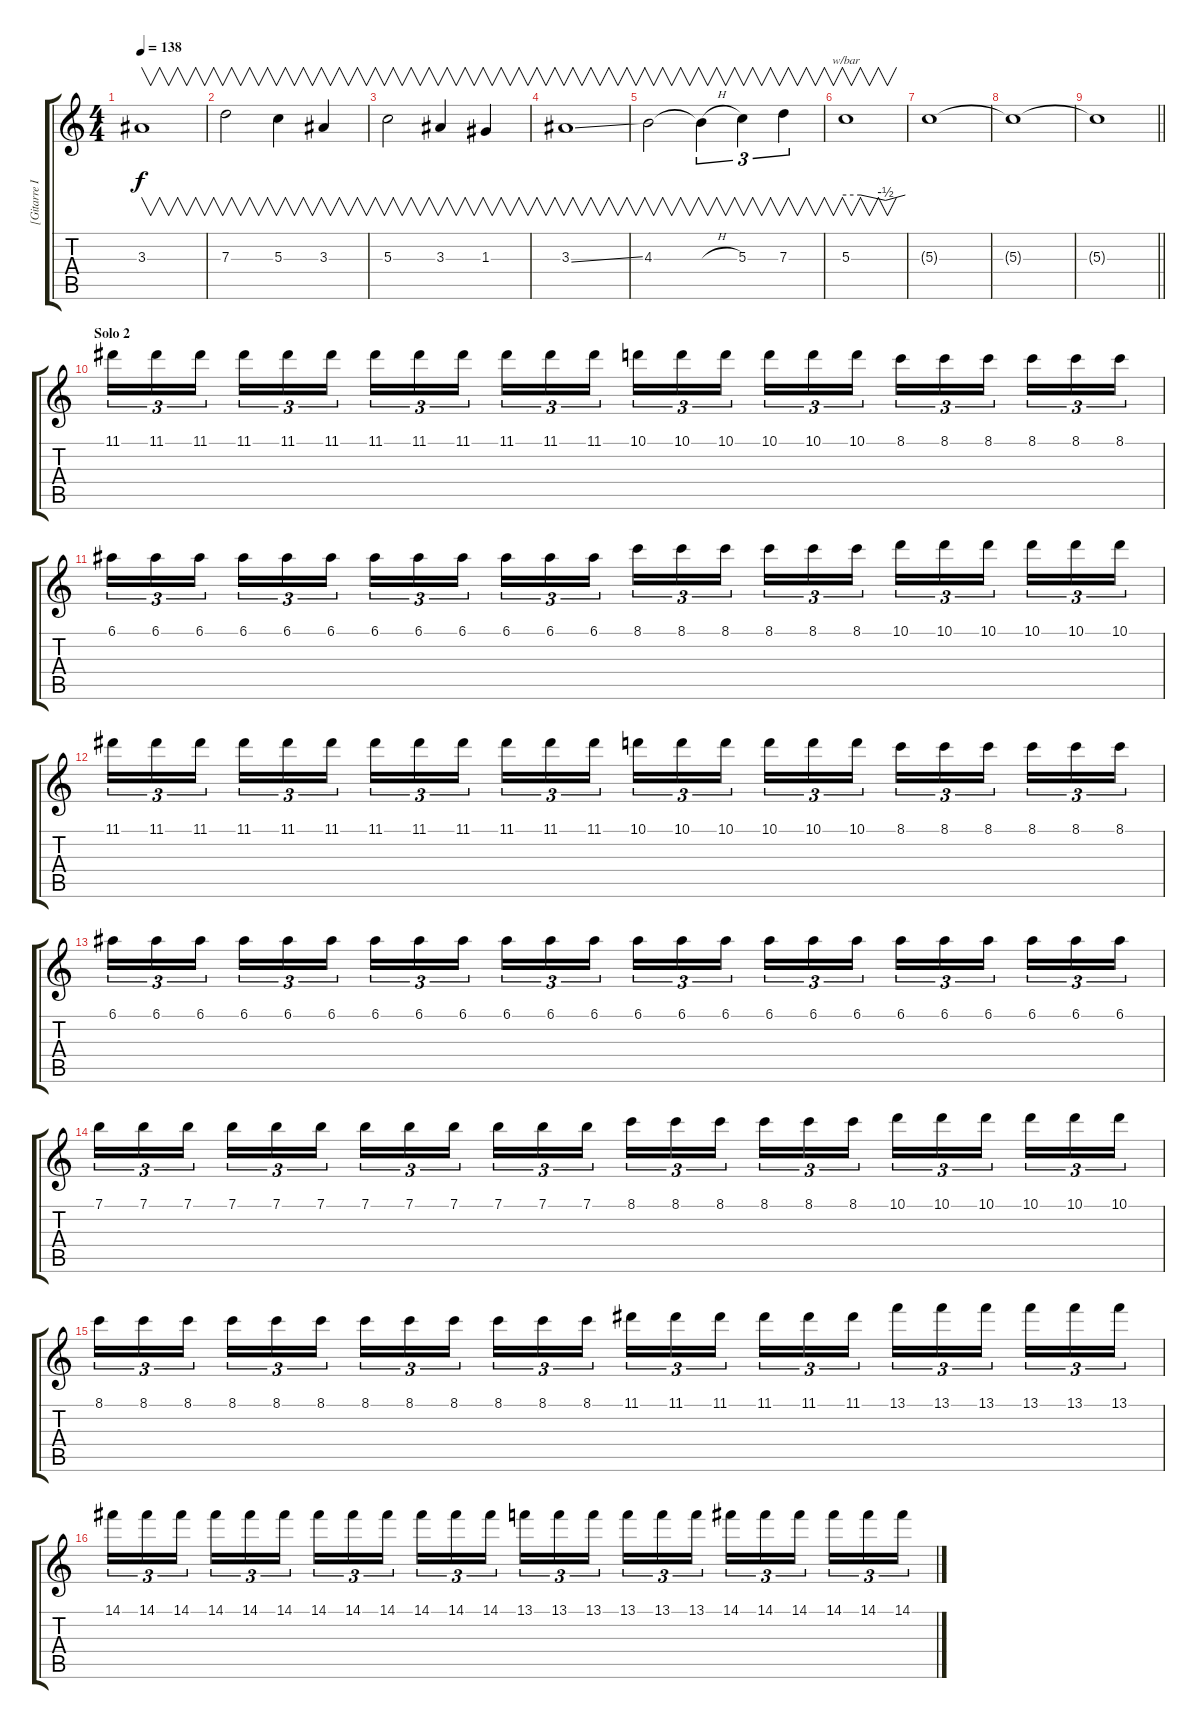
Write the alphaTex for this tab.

\track ("[Gitarre I]" "[Gitarre I") {instrument overdrivenguitar}
\staff {score tabs}
\tuning (E4 B3 G3 D3 A2 E2) {hide}
\ts (4 4)
\tempo 138
\clef g2
\ks c
3.3.1{v dy f} |
7.3.2{v} 5.3.4{v} 3.3.4{v} |
5.3.2{v} 3.3.4{v} 1.3.4{v} |
3.3{ss}.1{v} |
4.3.2{v} 4.3{h t}.4{v tu (3 2)} 5.3.4{v tu (3 2)} 7.3.4{v tu (3 2)} |
5.3.1{v tbe (custom default 0 0 15 0 40 -2 60 0)} |
5.3{t}.1 |
5.3{t}.1 |
\barLineRight lightlight
5.3{t}.1 |
\section ("" "Solo 2")
11.1.16{tu (3 2) volume 14 balance 2 instrument overdrivenguitar} 11.1.16{tu (3 2)} 11.1.16{tu (3 2) beam splitsecondary} 11.1.16{tu (3 2)} 11.1.16{tu (3 2)} 11.1.16{tu (3 2)} 11.1.16{tu (3 2)} 11.1.16{tu (3 2)} 11.1.16{tu (3 2) beam splitsecondary} 11.1.16{tu (3 2)} 11.1.16{tu (3 2)} 11.1.16{tu (3 2)} 10.1.16{tu (3 2)} 10.1.16{tu (3 2)} 10.1.16{tu (3 2) beam splitsecondary} 10.1.16{tu (3 2)} 10.1.16{tu (3 2)} 10.1.16{tu (3 2)} 8.1.16{tu (3 2)} 8.1.16{tu (3 2)} 8.1.16{tu (3 2) beam splitsecondary} 8.1.16{tu (3 2)} 8.1.16{tu (3 2)} 8.1.16{tu (3 2)} |
6.1.16{tu (3 2)} 6.1.16{tu (3 2)} 6.1.16{tu (3 2) beam splitsecondary} 6.1.16{tu (3 2)} 6.1.16{tu (3 2)} 6.1.16{tu (3 2)} 6.1.16{tu (3 2)} 6.1.16{tu (3 2)} 6.1.16{tu (3 2) beam splitsecondary} 6.1.16{tu (3 2)} 6.1.16{tu (3 2)} 6.1.16{tu (3 2)} 8.1.16{tu (3 2)} 8.1.16{tu (3 2)} 8.1.16{tu (3 2) beam splitsecondary} 8.1.16{tu (3 2)} 8.1.16{tu (3 2)} 8.1.16{tu (3 2)} 10.1.16{tu (3 2)} 10.1.16{tu (3 2)} 10.1.16{tu (3 2) beam splitsecondary} 10.1.16{tu (3 2)} 10.1.16{tu (3 2)} 10.1.16{tu (3 2)} |
11.1.16{tu (3 2)} 11.1.16{tu (3 2)} 11.1.16{tu (3 2) beam splitsecondary} 11.1.16{tu (3 2)} 11.1.16{tu (3 2)} 11.1.16{tu (3 2)} 11.1.16{tu (3 2)} 11.1.16{tu (3 2)} 11.1.16{tu (3 2) beam splitsecondary} 11.1.16{tu (3 2)} 11.1.16{tu (3 2)} 11.1.16{tu (3 2)} 10.1.16{tu (3 2)} 10.1.16{tu (3 2)} 10.1.16{tu (3 2) beam splitsecondary} 10.1.16{tu (3 2)} 10.1.16{tu (3 2)} 10.1.16{tu (3 2)} 8.1.16{tu (3 2)} 8.1.16{tu (3 2)} 8.1.16{tu (3 2) beam splitsecondary} 8.1.16{tu (3 2)} 8.1.16{tu (3 2)} 8.1.16{tu (3 2)} |
6.1.16{tu (3 2)} 6.1.16{tu (3 2)} 6.1.16{tu (3 2) beam splitsecondary} 6.1.16{tu (3 2)} 6.1.16{tu (3 2)} 6.1.16{tu (3 2)} 6.1.16{tu (3 2)} 6.1.16{tu (3 2)} 6.1.16{tu (3 2) beam splitsecondary} 6.1.16{tu (3 2)} 6.1.16{tu (3 2)} 6.1.16{tu (3 2)} 6.1.16{tu (3 2)} 6.1.16{tu (3 2)} 6.1.16{tu (3 2) beam splitsecondary} 6.1.16{tu (3 2)} 6.1.16{tu (3 2)} 6.1.16{tu (3 2)} 6.1.16{tu (3 2)} 6.1.16{tu (3 2)} 6.1.16{tu (3 2) beam splitsecondary} 6.1.16{tu (3 2)} 6.1.16{tu (3 2)} 6.1.16{tu (3 2)} |
7.1.16{tu (3 2)} 7.1.16{tu (3 2)} 7.1.16{tu (3 2) beam splitsecondary} 7.1.16{tu (3 2)} 7.1.16{tu (3 2)} 7.1.16{tu (3 2)} 7.1.16{tu (3 2)} 7.1.16{tu (3 2)} 7.1.16{tu (3 2) beam splitsecondary} 7.1.16{tu (3 2)} 7.1.16{tu (3 2)} 7.1.16{tu (3 2)} 8.1.16{tu (3 2)} 8.1.16{tu (3 2)} 8.1.16{tu (3 2) beam splitsecondary} 8.1.16{tu (3 2)} 8.1.16{tu (3 2)} 8.1.16{tu (3 2)} 10.1.16{tu (3 2)} 10.1.16{tu (3 2)} 10.1.16{tu (3 2) beam splitsecondary} 10.1.16{tu (3 2)} 10.1.16{tu (3 2)} 10.1.16{tu (3 2)} |
8.1.16{tu (3 2)} 8.1.16{tu (3 2)} 8.1.16{tu (3 2) beam splitsecondary} 8.1.16{tu (3 2)} 8.1.16{tu (3 2)} 8.1.16{tu (3 2)} 8.1.16{tu (3 2)} 8.1.16{tu (3 2)} 8.1.16{tu (3 2) beam splitsecondary} 8.1.16{tu (3 2)} 8.1.16{tu (3 2)} 8.1.16{tu (3 2)} 11.1.16{tu (3 2)} 11.1.16{tu (3 2)} 11.1.16{tu (3 2) beam splitsecondary} 11.1.16{tu (3 2)} 11.1.16{tu (3 2)} 11.1.16{tu (3 2)} 13.1.16{tu (3 2)} 13.1.16{tu (3 2)} 13.1.16{tu (3 2) beam splitsecondary} 13.1.16{tu (3 2)} 13.1.16{tu (3 2)} 13.1.16{tu (3 2)} |
14.1.16{tu (3 2)} 14.1.16{tu (3 2)} 14.1.16{tu (3 2) beam splitsecondary} 14.1.16{tu (3 2)} 14.1.16{tu (3 2)} 14.1.16{tu (3 2)} 14.1.16{tu (3 2)} 14.1.16{tu (3 2)} 14.1.16{tu (3 2) beam splitsecondary} 14.1.16{tu (3 2)} 14.1.16{tu (3 2)} 14.1.16{tu (3 2)} 13.1.16{tu (3 2)} 13.1.16{tu (3 2)} 13.1.16{tu (3 2) beam splitsecondary} 13.1.16{tu (3 2)} 13.1.16{tu (3 2)} 13.1.16{tu (3 2)} 14.1.16{tu (3 2)} 14.1.16{tu (3 2)} 14.1.16{tu (3 2) beam splitsecondary} 14.1.16{tu (3 2)} 14.1.16{tu (3 2)} 14.1.16{tu (3 2)}
